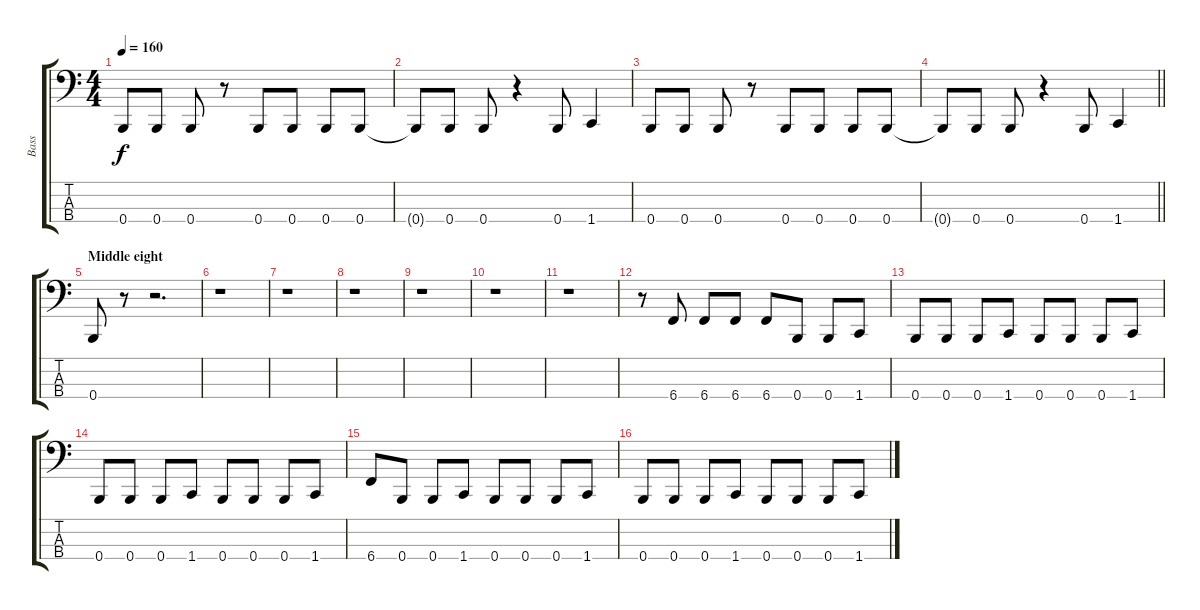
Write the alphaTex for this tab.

\track ("Bass" "Bass") {instrument electricbasspick}
\staff {score tabs}
\tuning (E2 B1 Gb1 B0) {hide}
\ts (4 4)
\tempo 160
\clef f4
\ks c
0.4.8{dy f} 0.4.8 0.4.8 r.8 0.4.8 0.4.8 0.4.8 0.4.8 |
0.4{t}.8 0.4.8 0.4.8 r.4 0.4.8 1.4.4 |
0.4.8 0.4.8 0.4.8 r.8 0.4.8 0.4.8 0.4.8 0.4.8 |
\barLineRight lightlight
0.4{t}.8 0.4.8 0.4.8 r.4 0.4.8 1.4.4 |
\section ("" "Middle eight")
0.4.8 r.8 r.2{d} |
r.1 |
r.1 |
r.1 |
r.1 |
r.1 |
r.1 |
r.8 6.4.8 6.4.8 6.4.8 6.4.8 0.4.8 0.4.8 1.4.8 |
0.4.8 0.4.8 0.4.8 1.4.8 0.4.8 0.4.8 0.4.8 1.4.8 |
0.4.8 0.4.8 0.4.8 1.4.8 0.4.8 0.4.8 0.4.8 1.4.8 |
6.4.8 0.4.8 0.4.8 1.4.8 0.4.8 0.4.8 0.4.8 1.4.8 |
0.4.8 0.4.8 0.4.8 1.4.8 0.4.8 0.4.8 0.4.8 1.4.8
